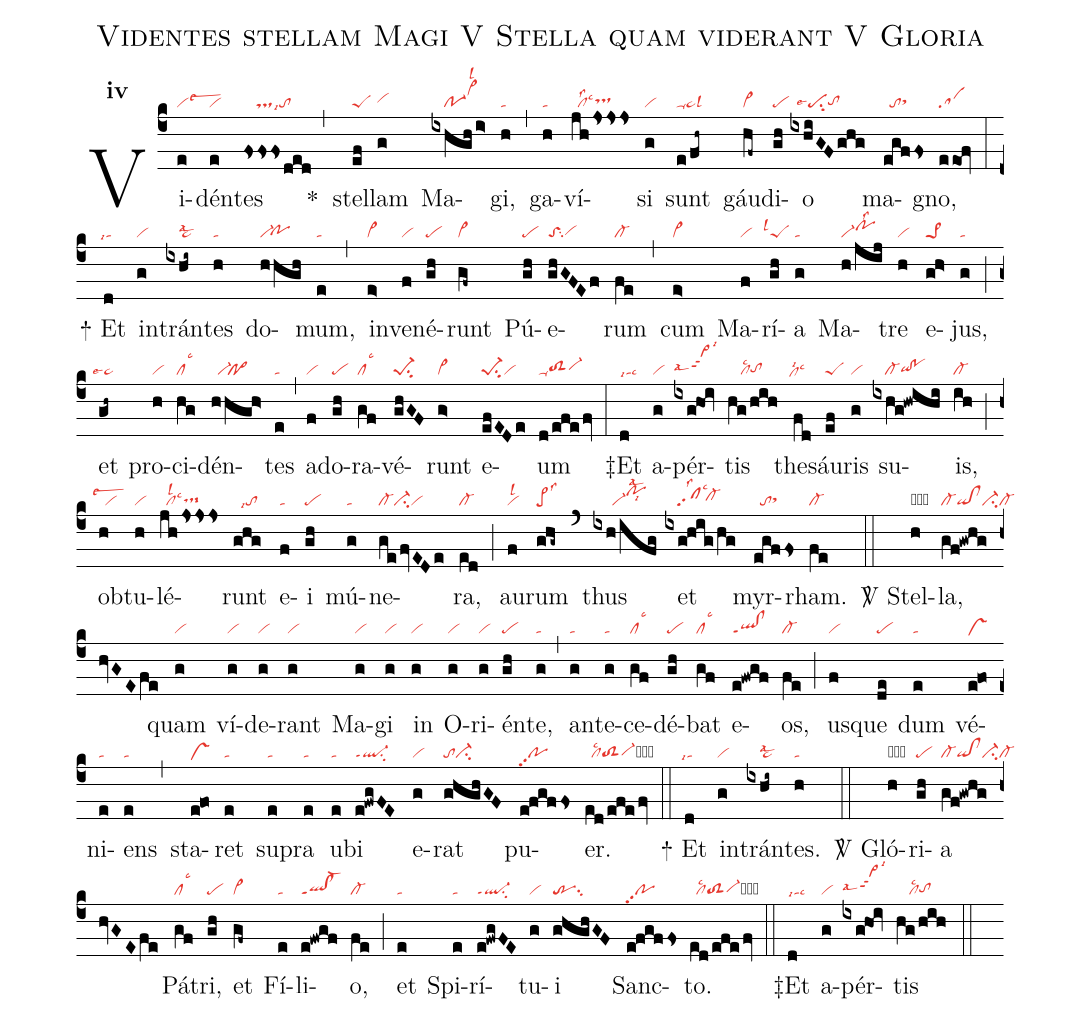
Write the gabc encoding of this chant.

name:Videntes stellam Magi V Stella quam viderant V Gloria;
office-part:re;
mode:4;
nabc-lines:1;
%%
initial-style: 1;
name: Videntes stellam Magi;
mode: 4;
office-part: Responsorium;
annotation: Resp.;
annotation: iv;
nabc-lines: 1;
%%
(c4) Vi(e|vilsew3)dén(e|vi)tes(fsssded|////tstolsi7) (,) <sp>*</sp>() stel(ef|peS)lam(g|vihh) Ma(ixhgh/i>|////po-1vi>hklsl2)gi,(h|ta) (,) ga(h|ta)ví(jhjsss|//cllss2lsc3tshh)si(g|vi) sunt(e/fh~|ta-ta>lsl3) gáu(hf~|vi>)di(gh|pe)o(ixhiGFghg|//pesu2lse4tohg) ma(egffs|//tosthh)gno,(eeof|sa) (:)
<sp>+</sp> Et(d|`talsi7) in(g|vi)trán(ixhi~|////ta>lsal2)tes(h|ta) do(hhgh|vi-`pohg)mum,(e|ta) (,) in(e>|vi>)ve(f|vi)né(gh|pe)runt(gf~|vi>) Pú(gh|pe)e(ghGFEf|toSsu2vihg)rum(fe|cl-) (,) cum(e>|vi>) Ma(f|vi)rí(gh|``peSlsl1)a(g|ta) Ma(h/jij|vi-pohilss2)tre(h|vi) e(gh>|pe>1)jus,(g|ta) (;) et(gh~|``ta>lse4) pro(h|vi)ci(hg|cllsc3)dén(hhgh>|//vi-`po>)tes(e|ta) (,) ad(f|vi)o(gh|pe)ra(gf|cllsc3)vé(ghGF|pe-1su2)runt(g>|vi>) e(efEDe|pe-1su2vi)um(d/efe/fv|ta-toS2hgvi-hh) (:)
<sp>‡</sp>Et(d|talsi7lsc3) a(g|vi)pér(ixg!hoi|vi>hippt2lsal7lsi3)tis(hg/hih|////cllsc2tohg) the(fd|`clhelsi2lsc3)sáu(ef|peS)ris(g|vi) su(ixhg!hwihi|////cl-qihg!pohg)is,(ih|cl-) (;) ob(h|``vilsew2)tu(h|vi)lé(jhjsss|//cllsl2lsc3ts-hg)runt(ghg|//tolsi7) e(f|ta)i(gh|pe) mú(g|ta)ne(ge/fvEDe|cl-ci-vi)ra,(ed|cl-) (;) au(f|vilsl2)rum(ghg~|pe>lss3) (`) thus(ixh/ifg|//////vi-pohjlsal2lsi8) et(ixg!hig/hg|////sflss2lsc3`cl-hh) myr(egffs|//tosthh)rham.(fe|cl-) (::)

<sp>V/</sp> Stel(h|obvi)la,(gf!gwhg/hvGEfe|cl-qi!clci-cl-) quam(g|vi) ví(g|vi)de(g|vi)rant(g|vi) Ma(g|vi)gi(g|vi) in(g|vi) O(g|vi)ri(g|vi)én(gh|pe)te,(g|ta) (,) an(g|ta)te(g|ta)ce(gf|cllsc3)dé(gh|pe)bat(gf|cllsc3) e(e!fwgf|ql!clppt1)os,(fe|cl-) (;) us(f|vi)que(de|pe) dum(e|ta) vé(e!fo|vshe)ni(e|ta)ens(e|ta) (,) sta(e!fo|vshe)ret(e|ta) su(e|ta)pra(e|ta) u(e|ta)bi(e!fwgFE|ql-ppt1su2) e(g|vi)rat(ghghGF|toci-) pu(e!fgffs|popp2)er.(ed/efe/fv|//cllsc2toS2vi-hgcb) (::)
<sp>+</sp> Et(d|`talsi7) in(g|vi)trán(ixhi~|////ta>lsal2)tes.(h|ta) (::)

<sp>V/</sp> Gló(h|obvi)ri(gh|pe)a(gf!gwhg/hvGEfe|cl-qi!clci-cl-) Pá(gf|cllsc3)tri,(gh|pe) et(gf~|vi>) Fí(e|ta)li(e!fwgf|ql!cl-ppt1)o,(fe|cl-) (;)et(e|ta) Spi(e|ta)rí(e!fwgFE|ql-ppt1su2)tu(g|vi)i(ghghGF|trsu2) Sanc(e!fgffs|popp2)to.(ed/efe/fv|//cllsc2toS2vi-hgcb) (::)
<sp>‡</sp>Et(d|talsi7lsc3) a(g|vi)pér(ixg!hoi|vi>hippt2lsal7lsi3)tis(hg/hih|////cllsc2tohg) (::)
